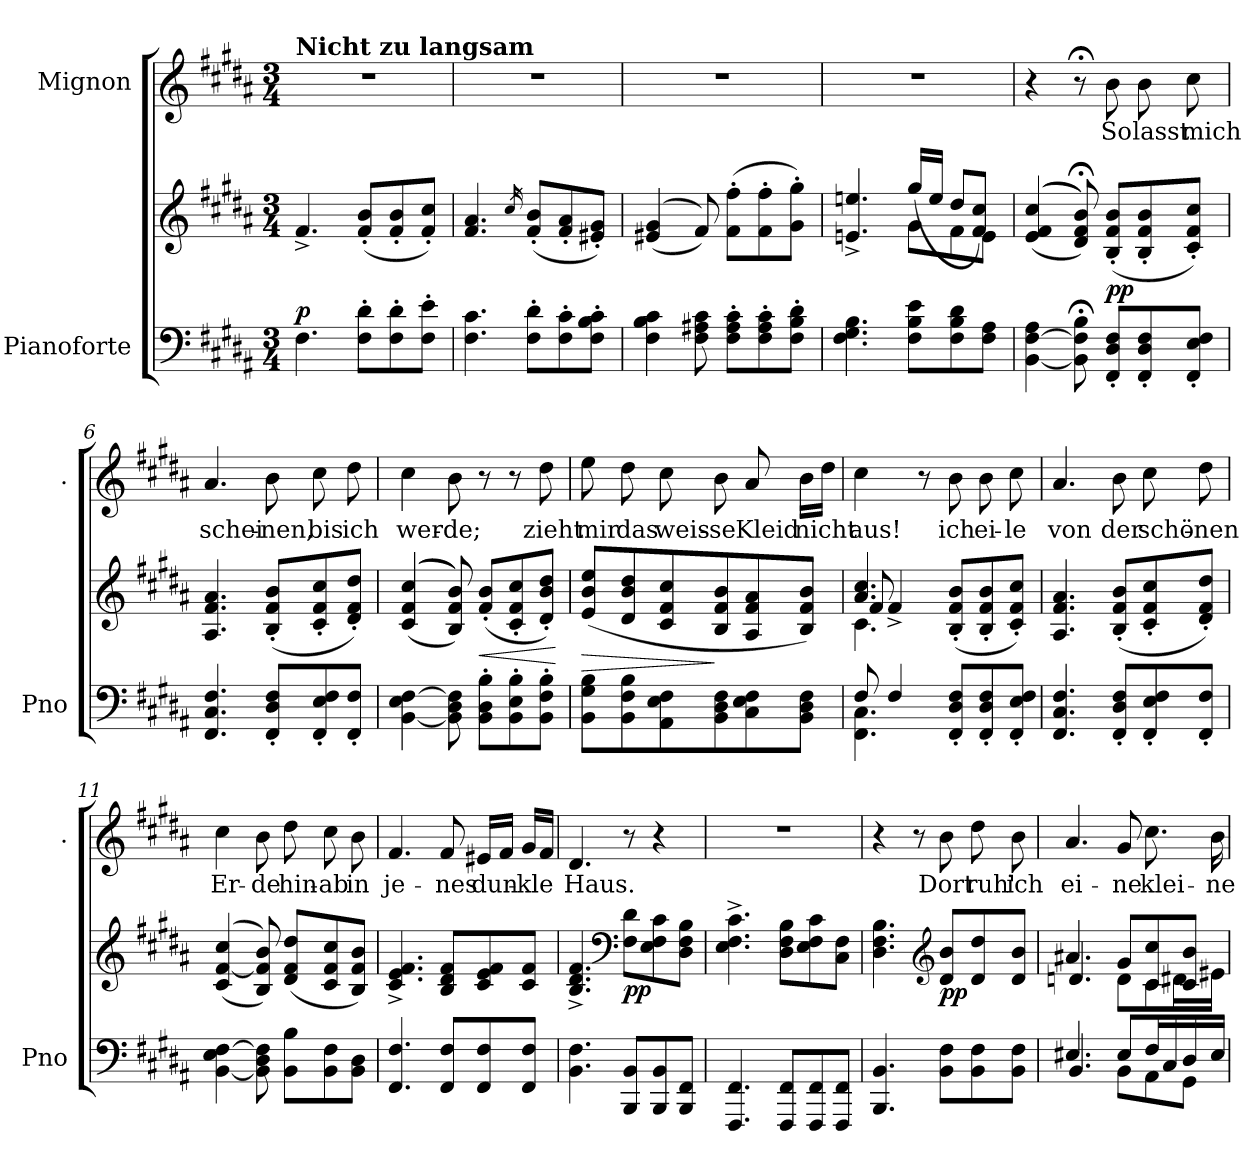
**kern	**kern	**dynam	**kern	**text
*part2	*part2	*part2	*part1	*part1
*staff3	*staff2	*staff2/3	*staff1	*staff1
*I"Pianoforte	*	*	*I"Mignon	*
*I'Pno	*	*	*I'.	*
*clefF4	*clefG2	*	*clefG2	*
*k[f#c#g#d#a#]	*k[f#c#g#d#a#]	*	*k[f#c#g#d#a#]	*
*M3/4	*M3/4	*	*M3/4	*
=1	=1	=1	=1	=1
!	!	!	!LO:TX:a:B:t=Nicht zu langsam	!
!	!	!LO:DY:a=2	!	!
4.F#\	4.f#^/	p	2.r	.
8F#\' 8d#\'L	(8f#/' 8b/'L	.	.	.
8F#\' 8d#\'	8f#/' 8b/'	.	.	.
8F#\' 8e\'J	8f#/' 8cc#/'J)	.	.	.
=2	=2	=2	=2	=2
4.F#\ 4.c#\	4.f#/ 4.a#/	.	2.r	.
.	16qcc#/	.	.	.
8F#\' 8d#\'L	(8f#/' 8b/'L	.	.	.
8F#\' 8c#\'	8f#/' 8a#/'	.	.	.
8F#\' 8B\' 8c#\'J	8e#X/' 8g#/'J)	.	.	.
=3	=3	=3	=3	=3
4F#\ 4B\ 4c#\	(>(4e#X/ 4g#/	.	2.r	.
8F#\ 8A#X\ 8c#\	8f#/))	.	.	.
8F#\' 8A#\' 8c#\'L	(8f#\' 8ff#\'L	.	.	.
8F#\' 8A#\' 8c#\'	8f#\' 8ff#\'	.	.	.
8F#\' 8B\' 8d#\'J	8g#\' 8gg#\'J)	.	.	.
=4	=4	=4	=4	=4
*	*^	*	*	*
4.F#\ 4.G#\ 4.B\	4.en/^ 4.een/^	4.ryy	.	2.r	.
8F#\ 8B\ 8e\L	8g#\L	(16gg#/LL	.	.	.
.	.	16ee/JJ	.	.	.
8F#\ 8B\ 8d#\	8f#\	8dd#/L	.	.	.
8F#\ 8A#\J	8e\J	8f#/ 8cc#/J)	.	.	.
*	*v	*v	*	*	*
=5	=5	=5	=5	=5
[4BB\ [4F#\ 4A#\	(>((4e/ 4f#/ 4cc#/	.	4r	.
8BB\];< 8F#\];< 8B\;<	8d#/;< 8f#/;< 8b/;<)))	.	8r;<	.
!	!	!LO:DY:a=2	!	!LO:LY:b
8FF#/' 8D#/' 8F#/'L	(8B/' 8f#/' 8b/'L	pp	8b\	So
!	!	!	!	!LO:LY:b
8FF#/' 8D#/' 8F#/'	8B/' 8f#/' 8b/'	.	8b\	lasst
!	!	!	!	!LO:LY:b
8FF#/' 8E/' 8F#/'J	8c#/' 8f#/' 8cc#/'J)	.	8cc#\	mich
!!LO:LB:g=z
=6	=6	=6	=6	=6
!	!	!	!	!LO:LY:b
4.FF#/ 4.C#/ 4.F#/	4.A#/ 4.f#/ 4.a#/	.	4.a#/	schei-
!	!	!	!	!LO:LY:b
8FF#/' 8D#/' 8F#/'L	(8B/' 8f#/' 8b/'L	.	8b\	-nen,
!	!	!	!	!LO:LY:b
8FF#/' 8E/' 8F#/'	8c#/' 8f#/' 8cc#/'	.	8cc#\	bis
!	!	!	!	!LO:LY:b
8FF#/' 8F#/'J	8d#/' 8f#/' 8dd#/'J)	.	8dd#\	ich
=7	=7	=7	=7	=7
!	!	!	!	!LO:LY:b
[4BB\ 4E\ [4F#\	(>((4c#/ 4f#/ 4cc#/	.	4cc#\	wer-
!	!	!	!	!LO:LY:b
8BB\] 8D#\ 8F#\]	8B/ 8f#/ 8b/)))	.	8b\	-de;
!	!	!LO:HP:b	!	!
8BB\' 8D#\' 8B\'L	(8f#/' 8b/'L	<	8r	.
8BB\' 8E\' 8B\'	8c#/' 8f#/' 8cc#/'	.	8r	.
!	!	!	!	!LO:LY:b
8BB\' 8F#\' 8B\'J	8d#/' 8b/' 8dd#/'J)	.	8dd#\	zieht
.	.	[	.	.
=8	=8	=8	=8	=8
!	!	!LO:HP:b	!	!LO:LY:b
8BB\ 8G#\ 8B\L	(8e/ 8b/ 8ee/L	>	8ee\	mir
!	!	!	!	!LO:LY:b
8BB\ 8F#\ 8B\	8d#/ 8b/ 8dd#/	.	8dd#\	das
!	!	!	!	!LO:LY:b
8AA#\ 8E\ 8F#\	8c#/ 8f#/ 8cc#/	.	8cc#\	weis-
!	!	!	!	!LO:LY:b
8BB\ 8D#\ 8F#\	8B/ 8f#/ 8b/	]	8b\	-se
!	!	!	!	!LO:LY:b
8C#\ 8E\ 8F#\	8A#/ 8f#/ 8a#/	.	8a#/	Kleid
!	!	!	!	!LO:LY:b
8BB\ 8D#\ 8F#\J	8B/ 8f#/ 8b/J)	.	16b\LL	nicht
.	.	.	16dd#\JJ	.
=9	=9	=9	=9	=9
*^	*^	*	*	*
*	*	*	*^	*	*	*
!	!	!	!	!	!	!	!LO:LY:b
8F#/	4.FF#\ 4.C#\	4.a#/ 4.cc#/	8f#/	4.c#\	.	4cc#\	aus!
4F#/	.	.	4f#^/	.	.	.	.
.	.	.	.	.	.	8r	.
!	!	!	!	!	!	!	!LO:LY:b
8FF#/' 8D#/' 8F#/'L	4.ryy	(8B/' 8f#/' 8b/'L	4.ryy	4.ryy	.	8b\	ich
!	!	!	!	!	!	!	!LO:LY:b
8FF#/' 8D#/' 8F#/'	.	8B/' 8f#/' 8b/'	.	.	.	8b\	ei-
!	!	!	!	!	!	!	!LO:LY:b
8FF#/' 8E/' 8F#/'J	.	8c#/' 8f#/' 8cc#/'J)	.	.	.	8cc#\	-le
*v	*v	*	*	*	*	*	*
*	*v	*v	*v	*	*	*
=10	=10	=10	=10	=10
!	!	!	!	!LO:LY:b
4.FF#/ 4.C#/ 4.F#/	4.A#/ 4.f#/ 4.a#/	.	4.a#/	von
!	!	!	!	!LO:LY:b
8FF#/' 8D#/' 8F#/'L	(8B/' 8f#/' 8b/'L	.	8b\	der
!	!	!	!	!LO:LY:b
8FF#/' 8E/' 8F#/'	8c#/' 8f#/' 8cc#/'	.	8cc#\	schö-
!	!	!	!	!LO:LY:b
8FF#/' 8F#/'J	8d#/' 8f#/' 8dd#/'J)	.	8dd#\	-nen
!!LO:LB:g=z
=11	=11	=11	=11	=11
!	!	!	!	!LO:LY:b
[4BB\ 4E\ [4F#\	((4c#/ [4f#/ 4cc#/	.	4cc#\	Er-
!	!	!	!	!LO:LY:b
8BB\] 8D#\ 8F#\]	8B/ 8f#/] 8b/))	.	8b\	-de
!	!	!	!	!LO:LY:b
8BB\ 8B\L	(8d#/ 8f#/ 8dd#/L	.	8dd#\	hin-
!	!	!	!	!LO:LY:b
8BB\ 8F#\	8c#/ 8f#/ 8cc#/	.	8cc#\	-ab
!	!	!	!	!LO:LY:b
8BB\ 8D#\J	8B/ 8f#/ 8b/J)	.	8b\	in
=12	=12	=12	=12	=12
!	!	!	!	!LO:LY:b
4.FF#/ 4.F#/	4.c#/^ 4.e/^ 4.f#/^	.	4.f#/	je-
!	!	!	!	!LO:LY:b
8FF#/ 8F#/L	8B/ 8d#/ 8f#/L	.	8f#/	-nes
!	!	!	!	!LO:LY:b
8FF#/ 8F#/	8c#/ 8e/ 8f#/	.	16e#X/LL	dun-
.	.	.	16f#/JJ	.
!	!	!	!	!LO:LY:b
8FF#/ 8F#/J	8c#/ 8f#/J	.	16g#/LL	-kle
.	.	.	16f#/JJ	.
=13	=13	=13	=13	=13
!	!	!	!	!LO:LY:b
4.BB\ 4.F#\	4.B/^ 4.d#/^ 4.f#/^	.	4.d#/	Haus.
*	*clefF4	*	*	*
!	!	!LO:DY:b	!	!
8BBB/ 8BB/L	8F#\ 8d#\L	pp	8r	.
8BBB/ 8BB/	8E\ 8F#\ 8c#\	.	4r	.
8BBB/ 8FF#/J	8D#\ 8F#\ 8B\J	.	.	.
=14	=14	=14	=14	=14
4.FFF#/ 4.FF#/	4.E\^ 4.F#\^ 4.c#\^	.	2.r	.
8FFF#/ 8FF#/L	8D#\ 8F#\ 8B\L	.	.	.
8FFF#/ 8FF#/	8E\ 8F#\ 8c#\	.	.	.
8FFF#/ 8FF#/J	8C#\ 8F#\J	.	.	.
=15	=15	=15	=15	=15
4.BBB/ 4.BB/	4.D#\ 4.F#\ 4.B\	.	4r	.
.	.	.	8r	.
*	*clefG2	*	*	*
!	!	!LO:DY:b	!	!LO:LY:b
8BB\ 8F#\L	8d#/ 8b/L	pp	8b\	Dort
!	!	!	!	!LO:LY:b
8BB\ 8F#\	8d#/ 8dd#/	.	8dd#\	ruh'
!	!	!	!	!LO:LY:b
8BB\ 8F#\J	8d#/ 8b/J	.	8b\	ich
!!LO:LB:g=z
=16	=16	=16	=16	=16
*^	*^	*	*	*
!	!	!	!	!	!	!LO:LY:b
4.E#X/	4.BB/	4.a#X/	4.dn/	.	4.a#/	ei-
!	!	!	!	!	!	!LO:LY:b
8E#/L	8BB\L	8g#/L	8d\L	.	8g#/	-ne
!	!	!	!	!	!	!LO:LY:b
16F#/L	8AA#\	8c#/ 8cc#/	8c#\	.	8.cc#\	klei-
16C#/	.	.	.	.	.	.
16D#/	8GG#\J	8c#/ 8b/J	16d#X\L	.	.	.
!	!	!	!	!	!	!LO:LY:b
16E#/JJ	.	.	16e#X\JJ	.	16b\	-ne
*v	*v	*	*	*	*	*
*	*v	*v	*	*	*
=	=	=	=	=
*-	*-	*-	*-	*-
